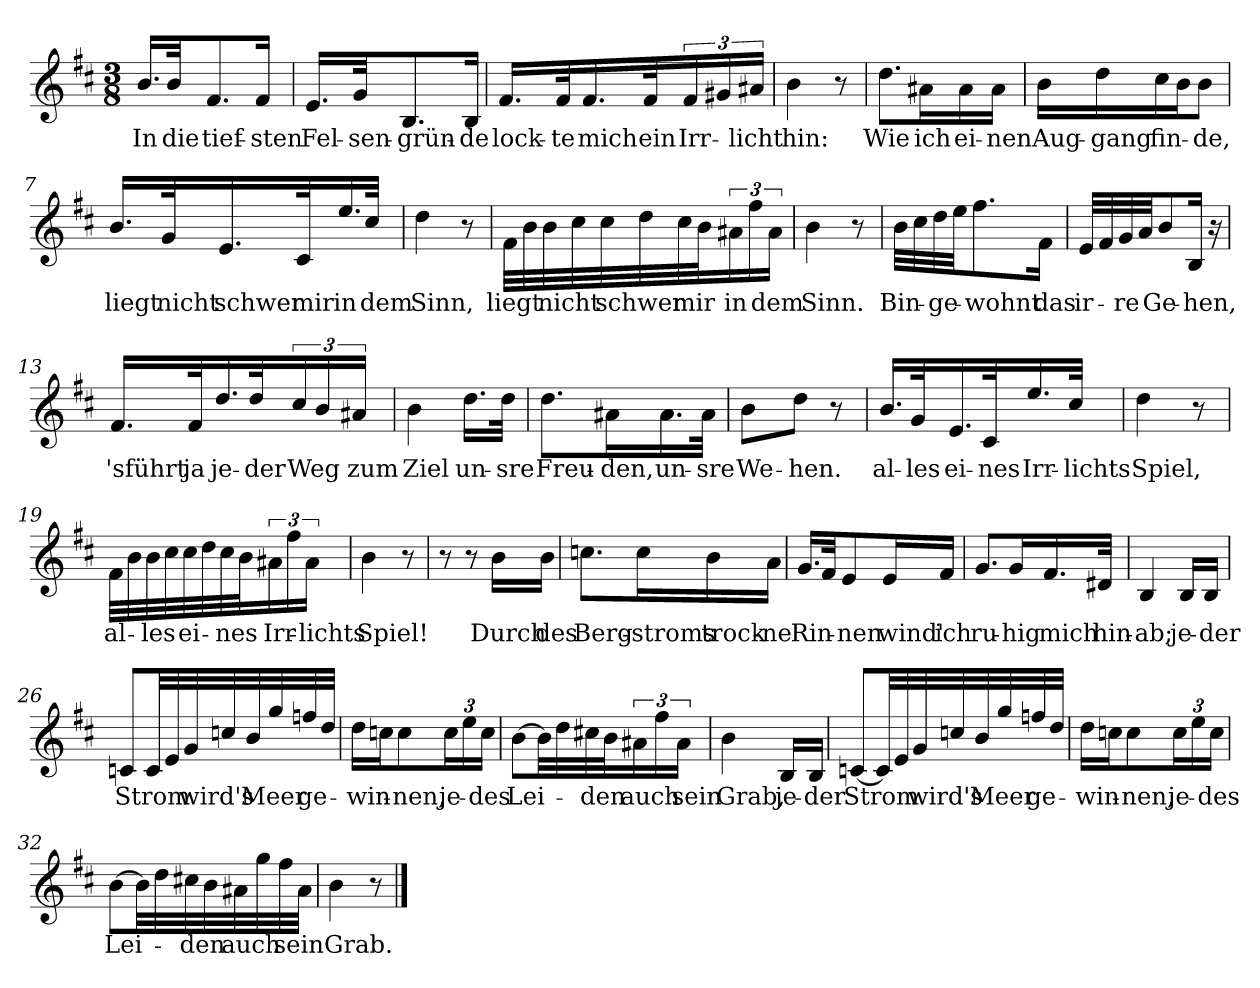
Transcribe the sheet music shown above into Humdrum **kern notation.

**kern	**text
*part1	*part1
*staff1	*staff1
*clefG2	*
*k[f#c#]	*
*M3/8	*
=1	=1
!	!LO:LY:b
16.b/LL	In
!	!LO:LY:b
32b/JK	die
!	!LO:LY:b
8.f#/	tief-
!	!LO:LY:b
16f#/Jk	-sten
=2	=2
!	!LO:LY:b
16.e/LL	Fel-
!	!LO:LY:b
32g/JK	-sen-
!	!LO:LY:b
8.B/	-grün-
!	!LO:LY:b
16B/Jk	-de
=3	=3
!	!LO:LY:b
16.f#/LL	lock-
!	!LO:LY:b
32f#/K	-te
!	!LO:LY:b
16.f#/	mich
!	!LO:LY:b
32f#/K	ein
!	!LO:LY:b
24f#/	Irr-
24g#X/	.
!	!LO:LY:b
24a#X/JJ	-licht
=4	=4
!	!LO:LY:b
4b\	hin:
8r	.
=5	=5
!	!LO:LY:b
8.dd\L	Wie
!	!LO:LY:b
16a#X\L	ich
!	!LO:LY:b
16a#\	ei-
!	!LO:LY:b
16a#\JJ	-nen
=6	=6
!	!LO:LY:b
16b\LL	Aug-
!	!LO:LY:b
16dd\	-gang
!	!LO:LY:b
16cc#\	fin-
16b\J	.
!	!LO:LY:b
8b\J	-de,
!!LO:LB:g=z
=7	=7
!	!LO:LY:b
16.b/LL	liegt
!	!LO:LY:b
32g/K	nicht
!	!LO:LY:b
16.e/	schwer
!	!LO:LY:b
32c#/K	mir
!	!LO:LY:b
16.ee/	in
!	!LO:LY:b
32cc#/JJk	dem
=8	=8
!	!LO:LY:b
4dd\	Sinn,
8r	.
=9	=9
!	!LO:LY:b
32f#\LLL	liegt
32b\	.
!	!LO:LY:b
32b\	nicht
32cc#\	.
!	!LO:LY:b
32cc#\	schwer
32dd\	.
!	!LO:LY:b
32cc#\	mir
32b\J	.
!	!LO:LY:b
24a#X\	in
24ff#\	.
!	!LO:LY:b
24a#\JJ	dem
=10	=10
!	!LO:LY:b
4b\	Sinn.
8r	.
=11	=11
!	!LO:LY:b
32b\LLL	Bin-
32cc#\	.
!	!LO:LY:b
32dd\	-ge-
32ee\JJ	.
!	!LO:LY:b
8.ff#\	-wohnt
!	!LO:LY:b
16f#\Jk	das
=12	=12
!	!LO:LY:b
32e/LLL	ir-
32f#/	.
!	!LO:LY:b
32g/	-re
32a/JJ	.
!	!LO:LY:b
8b/	Ge-
!	!LO:LY:b
16B/Jk	-hen,
16r	.
!!LO:LB:g=z
=13	=13
!	!LO:LY:b
16.f#/LL	'sführt
!	!LO:LY:b
32f#/K	ja
!	!LO:LY:b
16.dd/	je-
!	!LO:LY:b
32dd/K	-der
!	!LO:LY:b
24cc#/	Weg
24b/	.
!	!LO:LY:b
24a#X/JJ	zum
=14	=14
!	!LO:LY:b
4b\	Ziel
!	!LO:LY:b
16.dd\LL	un-
!	!LO:LY:b
32dd\JJk	-sre
=15	=15
!	!LO:LY:b
8.dd\L	Freu-
!	!LO:LY:b
16a#X\L	-den,
!	!LO:LY:b
16.a#\	un-
!	!LO:LY:b
32a#\JJk	-sre
=16	=16
!	!LO:LY:b
8b\L	We-
!	!LO:LY:b
8dd\J	-hen.
8r	.
=17	=17
!	!LO:LY:b
16.b/LL	al-
!	!LO:LY:b
32g/K	-les
!	!LO:LY:b
16.e/	ei-
!	!LO:LY:b
32c#/K	-nes
!	!LO:LY:b
16.ee/	Irr-
!	!LO:LY:b
32cc#/JJk	-lichts
=18	=18
!	!LO:LY:b
4dd\	Spiel,
8r	.
!!LO:LB:g=z
=19	=19
!	!LO:LY:b
32f#\LLL	al-
32b\	.
!	!LO:LY:b
32b\	-les
32cc#\	.
!	!LO:LY:b
32cc#\	ei-
32dd\	.
!	!LO:LY:b
32cc#\	-nes
32b\J	.
!	!LO:LY:b
24a#X\	Irr-
24ff#\	.
!	!LO:LY:b
24a#\JJ	-lichts
=20	=20
!	!LO:LY:b
4b\	Spiel!
8r	.
=21	=21
8r	.
8r	.
!	!LO:LY:b
16b\LL	Durch
!	!LO:LY:b
16b\JJ	des
=22	=22
!	!LO:LY:b
8.ccn\L	Berg-
!	!LO:LY:b
16cc\L	-stroms
!	!LO:LY:b
16b\	trock-
!	!LO:LY:b
16a\JJ	-ne
=23	=23
!	!LO:LY:b
16.g/LL	Rin-
32f#/JK	.
!	!LO:LY:b
8e/	-nen
!	!LO:LY:b
16e/L	wind'
!	!LO:LY:b
16f#/JJ	ich
=24	=24
!	!LO:LY:b
8.g/L	ru-
!	!LO:LY:b
16g/L	-hig
!	!LO:LY:b
16.f#/	mich
!	!LO:LY:b
32d#X/JJk	hin-
!!LO:LB:g=z
=25	=25
!	!LO:LY:b
4B/	-ab;
!	!LO:LY:b
16B/LL	je-
!	!LO:LY:b
16B/JJ	-der
=26	=26
!	!LO:LY:b
8cn/L	Strom
32c/LL	.
32e/	.
!	!LO:LY:b
32g/	wird's
32ccn/	.
!	!LO:LY:b
32b/	Meer
32gg/	.
!	!LO:LY:b
32ffn/	ge-
32dd/JJJ	.
=27	=27
!	!LO:LY:b
16dd\LL	-win-
16ccn\J	.
!	!LO:LY:b
8cc\	-nen,
!	!LO:LY:b
24cc\L	je-
24ee\	.
!	!LO:LY:b
24cc\JJ	-des
=28	=28
!	!LO:LY:b
[8b\L	Lei-
32b\LL]	.
32dd\	.
!	!LO:LY:b
32cc#X\	-den
32b\J	.
!	!LO:LY:b
24a#X\	auch
24ff#\	.
!	!LO:LY:b
24a#\JJ	sein
=29	=29
!	!LO:LY:b
4b\	Grab,
!	!LO:LY:b
16B/LL	je-
!	!LO:LY:b
16B/JJ	-der
=30	=30
!	!LO:LY:b
[8cn/L	Strom
32c/LL]	.
32e/	.
!	!LO:LY:b
32g/	wird's
32ccn/	.
!	!LO:LY:b
32b/	Meer
32gg/	.
!	!LO:LY:b
32ffn/	ge-
32dd/JJJ	.
!!LO:LB:g=z
=31	=31
!	!LO:LY:b
16dd\LL	-win-
16ccn\J	.
!	!LO:LY:b
8cc\	-nen,
!	!LO:LY:b
24cc\L	je-
24ee\	.
!	!LO:LY:b
24cc\JJ	-des
=32	=32
!	!LO:LY:b
[8b\L	Lei-
32b\LL]	.
32dd\	.
!	!LO:LY:b
32cc#X\	-den
32b\	.
!	!LO:LY:b
32a#X\	auch
32gg\	.
!	!LO:LY:b
32ff#\	sein
32a#\JJJ	.
=33	=33
!	!LO:LY:b
4b\	Grab.
8r	.
==	==
*-	*-
